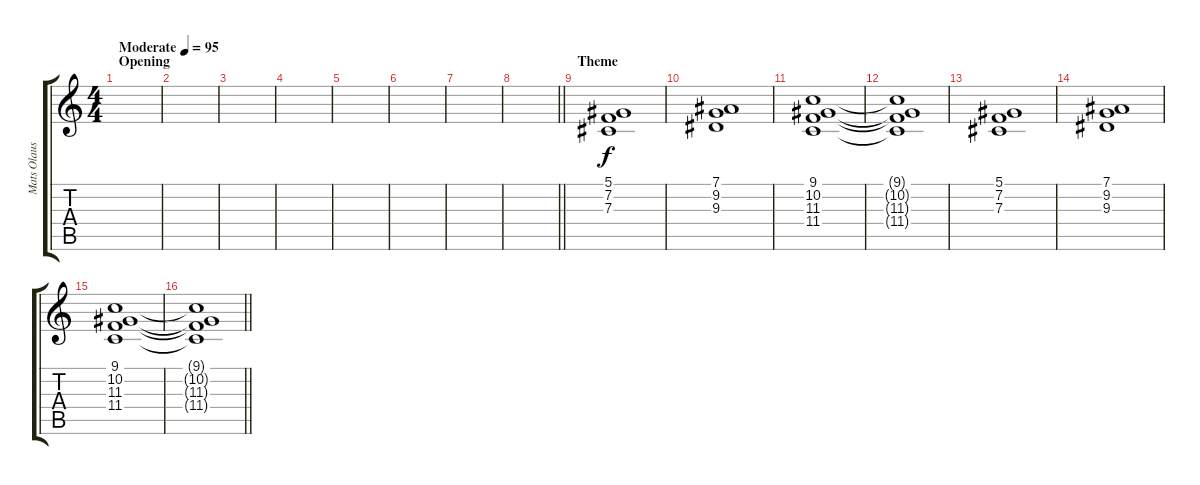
\track ("Mats Olausson" "Mats Olaus") {instrument electricgrandpiano}
\staff {score tabs}
\tuning (Eb4 Bb3 Gb3 Db3 Ab2 Eb2) {hide}
\ts (4 4)
\section ("" "Opening")
\tempo (95 "Moderate")
\clef g2
\ks c
|
|
|
|
|
|
|
\barLineRight lightlight
|
\section ("" "Theme")
(5.1 7.2 7.3).1 |
(7.1 9.2 9.3).1 |
(9.1 10.2 11.3 11.4).1 |
(9.1{t} 10.2{t} 11.3{t} 11.4{t}).1 |
(5.1 7.2 7.3).1 |
(7.1 9.2 9.3).1 |
(9.1 10.2 11.3 11.4).1 |
\barLineRight lightlight
(9.1{t} 10.2{t} 11.3{t} 11.4{t}).1
